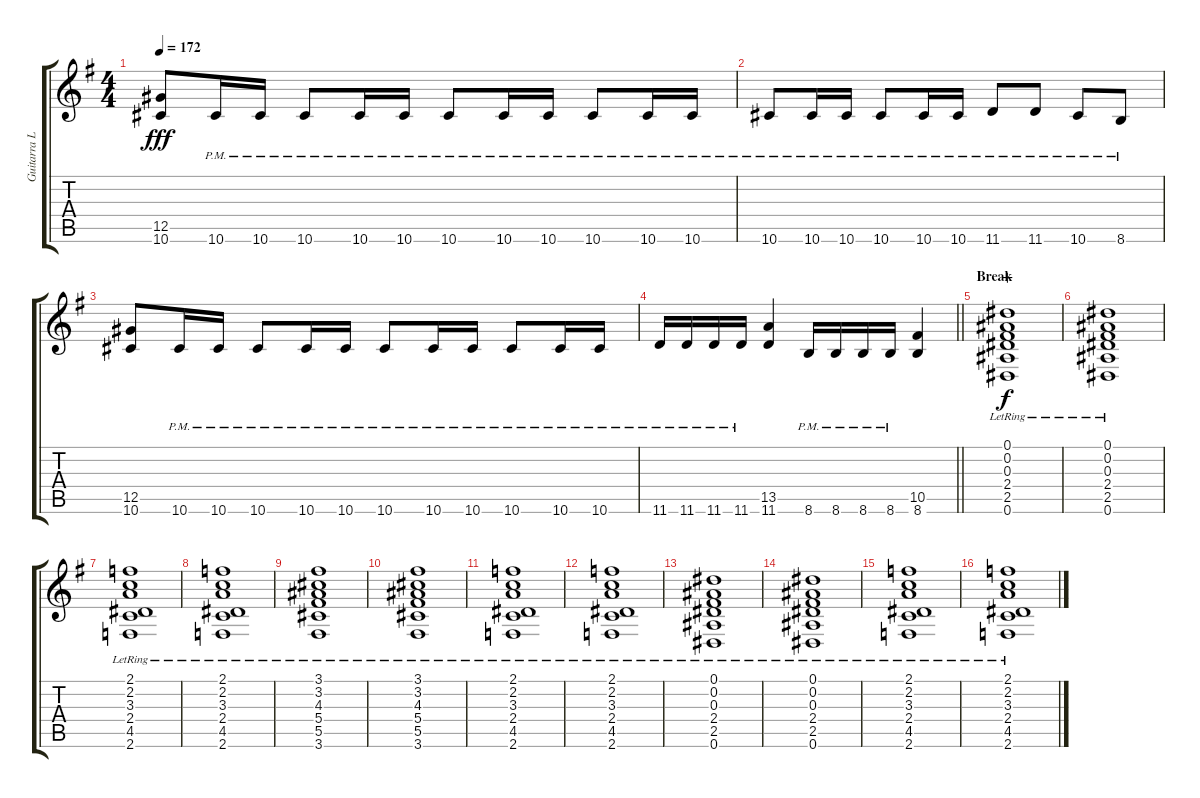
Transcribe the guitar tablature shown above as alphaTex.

\track ("Guitarra Líder" "Guitarra L") {instrument distortionguitar}
\staff {score tabs}
\tuning (Eb4 Bb3 Gb3 Db3 Ab2 Eb2) {hide}
\ts (4 4)
\tempo 172
\clef g2
\ks eminor
(12.5 10.6).8{dy fff} 10.6{pm}.16 10.6{pm}.16 10.6{pm}.8 10.6{pm}.16 10.6{pm}.16 10.6{pm}.8 10.6{pm}.16 10.6{pm}.16 10.6{pm}.8 10.6{pm}.16 10.6{pm}.16 |
10.6{pm}.8 10.6{pm}.16 10.6{pm}.16 10.6{pm}.8 10.6{pm}.16 10.6{pm}.16 11.6{pm}.8 11.6{pm}.8 10.6{pm}.8 8.6{pm}.8 |
(12.5 10.6).8 10.6{pm}.16 10.6{pm}.16 10.6{pm}.8 10.6{pm}.16 10.6{pm}.16 10.6{pm}.8 10.6{pm}.16 10.6{pm}.16 10.6{pm}.8 10.6{pm}.16 10.6{pm}.16 |
\barLineRight lightlight
11.6{pm}.16 11.6{pm}.16 11.6{pm}.16 11.6{pm}.16 (13.5 11.6).4 8.6{pm}.16 8.6{pm}.16 8.6{pm}.16 8.6{pm}.16 (10.5 8.6).4 |
\section ("" "Break")
(0.1{lr} 0.2{lr} 0.3{lr} 2.4{lr} 2.5{lr} 0.6{lr}).1{dy f volume 16 instrument electricguitarclean wahc} |
(0.1{lr} 0.2{lr} 0.3{lr} 2.4{lr} 2.5{lr} 0.6{lr}).1 |
(2.1{lr} 2.2{lr} 3.3{lr} 2.4{lr} 4.5{lr} 2.6{lr}).1 |
(2.1{lr} 2.2{lr} 3.3{lr} 2.4{lr} 4.5{lr} 2.6{lr}).1 |
(3.1{lr} 3.2{lr} 4.3{lr} 5.4{lr} 5.5{lr} 3.6{lr}).1 |
(3.1{lr} 3.2{lr} 4.3{lr} 5.4{lr} 5.5{lr} 3.6{lr}).1 |
(2.1{lr} 2.2{lr} 3.3{lr} 2.4{lr} 4.5{lr} 2.6{lr}).1 |
(2.1{lr} 2.2{lr} 3.3{lr} 2.4{lr} 4.5{lr} 2.6{lr}).1 |
(0.1{lr} 0.2{lr} 0.3{lr} 2.4{lr} 2.5{lr} 0.6{lr}).1 |
(0.1{lr} 0.2{lr} 0.3{lr} 2.4{lr} 2.5{lr} 0.6{lr}).1 |
(2.1{lr} 2.2{lr} 3.3{lr} 2.4{lr} 4.5{lr} 2.6{lr}).1 |
(2.1{lr} 2.2{lr} 3.3{lr} 2.4{lr} 4.5{lr} 2.6{lr}).1
